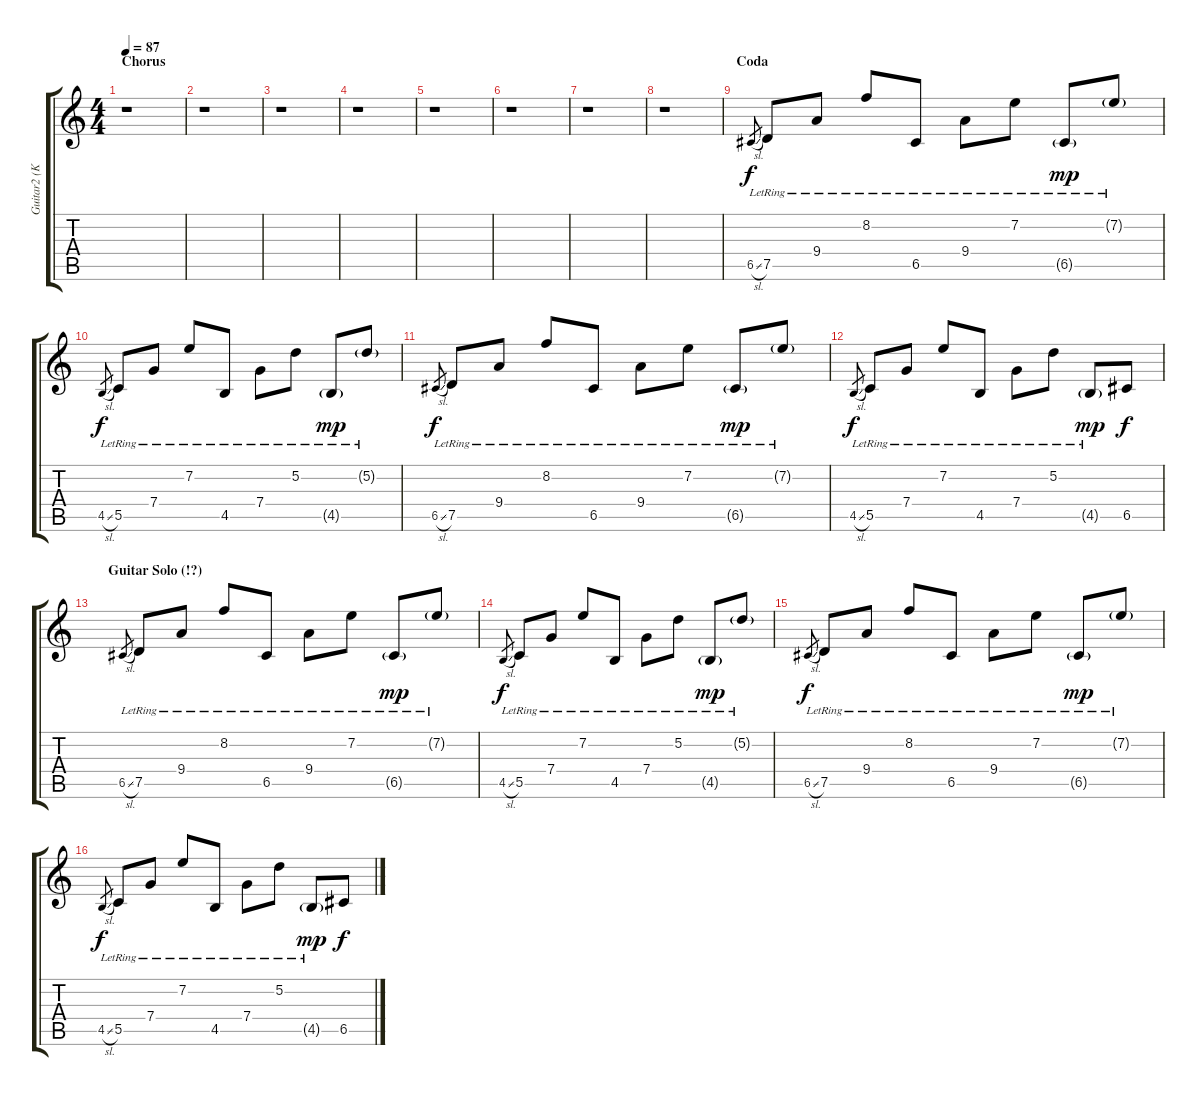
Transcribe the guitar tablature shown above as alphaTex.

\track ("Guitar2 (Kuddel)" "Guitar2 (K") {instrument electricguitarjazz}
\staff {score tabs}
\tuning (D4 A3 F3 C3 G2 D2) {hide}
\ts (4 4)
\section ("" "Chorus")
\tempo 87
\clef g2
\ks c
r.1{dy f} |
r.1 |
r.1 |
r.1 |
r.1 |
r.1 |
r.1 |
r.1 |
\section ("" "Coda")
6.5{sl}.8{gr} 7.5{lr}.8 9.4{lr}.8 8.2{lr}.8 6.5{lr}.8 9.4{lr}.8 7.2{lr}.8 6.5{g lr}.8{dy mp} 7.2{g lr}.8 |
4.5{sl}.8{gr dy f} 5.5{lr}.8 7.4{lr}.8 7.2{lr}.8 4.5{lr}.8 7.4{lr}.8 5.2{lr}.8 4.5{g lr}.8{dy mp} 5.2{g lr}.8 |
6.5{sl}.8{gr dy f} 7.5{lr}.8 9.4{lr}.8 8.2{lr}.8 6.5{lr}.8 9.4{lr}.8 7.2{lr}.8 6.5{g lr}.8{dy mp} 7.2{g lr}.8 |
4.5{sl}.8{gr dy f} 5.5{lr}.8 7.4{lr}.8 7.2{lr}.8 4.5{lr}.8 7.4{lr}.8 5.2{lr}.8 4.5{g lr}.8{dy mp} 6.5.8{dy f} |
\section ("" "Guitar Solo (!?)")
6.5{sl}.8{gr} 7.5{lr}.8 9.4{lr}.8 8.2{lr}.8 6.5{lr}.8 9.4{lr}.8 7.2{lr}.8 6.5{g lr}.8{dy mp} 7.2{g lr}.8 |
4.5{sl}.8{gr dy f} 5.5{lr}.8 7.4{lr}.8 7.2{lr}.8 4.5{lr}.8 7.4{lr}.8 5.2{lr}.8 4.5{g lr}.8{dy mp} 5.2{g lr}.8 |
6.5{sl}.8{gr dy f} 7.5{lr}.8 9.4{lr}.8 8.2{lr}.8 6.5{lr}.8 9.4{lr}.8 7.2{lr}.8 6.5{g lr}.8{dy mp} 7.2{g lr}.8 |
4.5{sl}.8{gr dy f} 5.5{lr}.8 7.4{lr}.8 7.2{lr}.8 4.5{lr}.8 7.4{lr}.8 5.2{lr}.8 4.5{g lr}.8{dy mp} 6.5.8{dy f}
